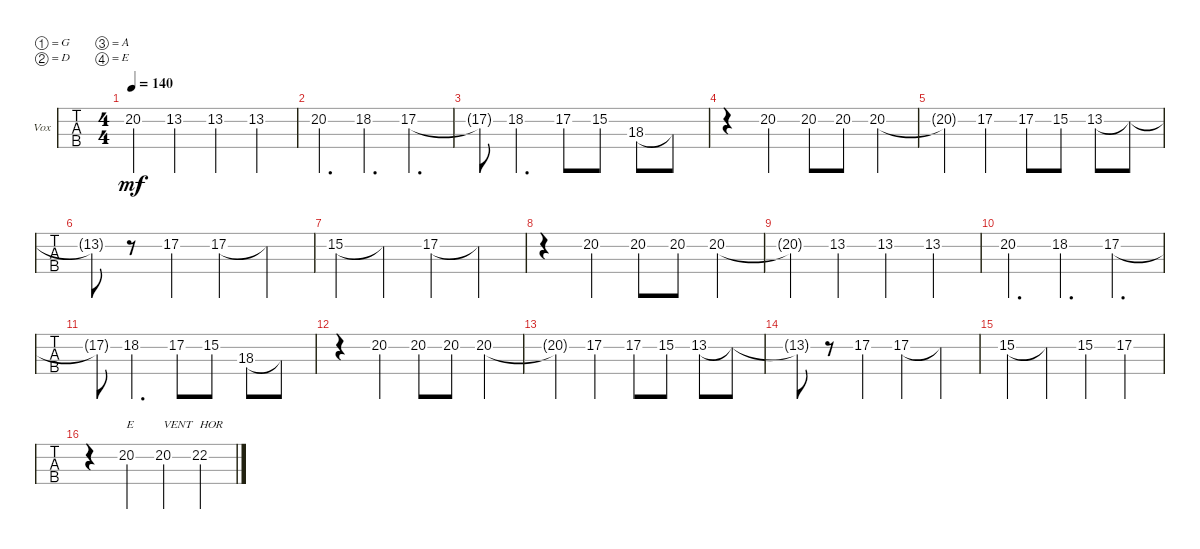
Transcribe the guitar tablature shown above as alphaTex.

\defaultSystemsLayout 4
\bracketExtendMode groupsimilarinstruments
\firstSystemTrackNameOrientation horizontal
\otherSystemsTrackNameOrientation horizontal
\track ("Vox" "Vox") {mute instrument electricbassfinger}
\staff {tabs}
\tuning (G3 D3 A2 E2)
\ts (4 4)
\tempo 140
\clef f4
\ks c
20.2{t}.4{dy mf} 13.2{st}.4 13.2.4 13.2.4 |
20.2.4{d} 18.2.4{d} 17.2.4{d} |
17.2{t}.8 18.2.4{d} 17.2.8 15.2.8 18.3.8 18.3{t}.8 |
r.4 20.2.4 20.2{st}.8 20.2{st}.8 20.2.4 |
20.2{t}.4 17.2.4 17.2{st}.8 15.2{st}.8 13.2.8 13.2{t}.8 |
13.2{t}.8 r.8 17.2.4 17.2.4 17.2{t}.4 |
15.2.4 15.2{t}.4 17.2.4 17.2{t}.4 |
r.4 20.2.4 20.2{st}.8 20.2{st}.8 20.2.4 |
20.2{t}.4 13.2{st}.4 13.2.4 13.2.4 |
20.2.4{d} 18.2.4{d} 17.2.4{d} |
17.2{t}.8 18.2.4{d} 17.2.8 15.2.8 18.3.8 18.3{t}.8 |
r.4 20.2.4 20.2{st}.8 20.2{st}.8 20.2.4 |
20.2{t}.4 17.2.4 17.2{st}.8 15.2{st}.8 13.2.8 13.2{t}.8 |
13.2{t}.8 r.8 17.2.4 17.2.4 17.2{t}.4 |
15.2.4 15.2{t}.4 15.2.4 17.2.4 |
r.4 20.2.4{txt "E"} 20.2.4{txt "VENT"} 22.2.4{txt "HOR"}
